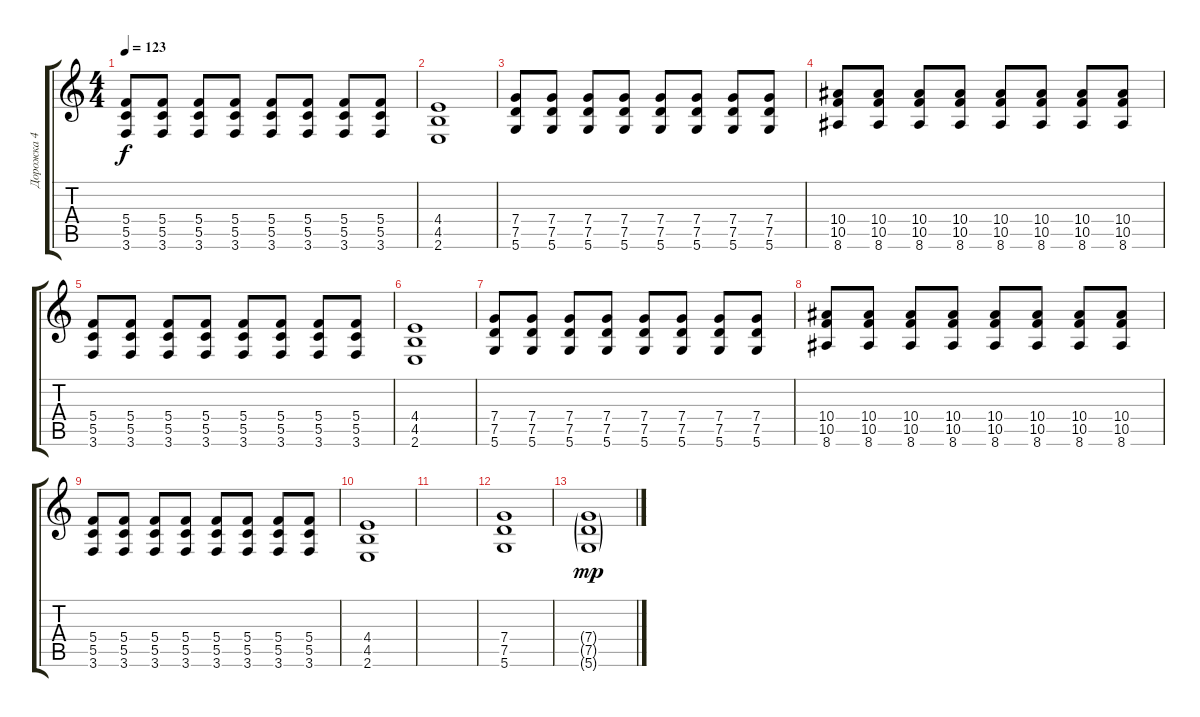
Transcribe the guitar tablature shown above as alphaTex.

\track ("Дорожка 4" "Дорожка 4") {instrument distortionguitar}
\staff {score tabs}
\tuning (D4 A3 F3 C3 G2 D2) {hide}
\ts (4 4)
\tempo 123
\clef g2
\ks c
(5.4 5.5 3.6).8{dy f} (5.4 5.5 3.6).8 (5.4 5.5 3.6).8 (5.4 5.5 3.6).8 (5.4 5.5 3.6).8 (5.4 5.5 3.6).8 (5.4 5.5 3.6).8 (5.4 5.5 3.6).8 |
(4.4 4.5 2.6).1 |
(7.4 7.5 5.6).8 (7.4 7.5 5.6).8 (7.4 7.5 5.6).8 (7.4 7.5 5.6).8 (7.4 7.5 5.6).8 (7.4 7.5 5.6).8 (7.4 7.5 5.6).8 (7.4 7.5 5.6).8 |
(10.4 10.5 8.6).8 (10.4 10.5 8.6).8 (10.4 10.5 8.6).8 (10.4 10.5 8.6).8 (10.4 10.5 8.6).8 (10.4 10.5 8.6).8 (10.4 10.5 8.6).8 (10.4 10.5 8.6).8 |
(5.4 5.5 3.6).8 (5.4 5.5 3.6).8 (5.4 5.5 3.6).8 (5.4 5.5 3.6).8 (5.4 5.5 3.6).8 (5.4 5.5 3.6).8 (5.4 5.5 3.6).8 (5.4 5.5 3.6).8 |
(4.4 4.5 2.6).1 |
(7.4 7.5 5.6).8 (7.4 7.5 5.6).8 (7.4 7.5 5.6).8 (7.4 7.5 5.6).8 (7.4 7.5 5.6).8 (7.4 7.5 5.6).8 (7.4 7.5 5.6).8 (7.4 7.5 5.6).8 |
(10.4 10.5 8.6).8 (10.4 10.5 8.6).8 (10.4 10.5 8.6).8 (10.4 10.5 8.6).8 (10.4 10.5 8.6).8 (10.4 10.5 8.6).8 (10.4 10.5 8.6).8 (10.4 10.5 8.6).8 |
(5.4 5.5 3.6).8 (5.4 5.5 3.6).8 (5.4 5.5 3.6).8 (5.4 5.5 3.6).8 (5.4 5.5 3.6).8 (5.4 5.5 3.6).8 (5.4 5.5 3.6).8 (5.4 5.5 3.6).8 |
(4.4 4.5 2.6).1 |
|
(7.4 7.5 5.6).1 |
(7.4{g} 7.5{g} 5.6{g}).1{dy mp}
